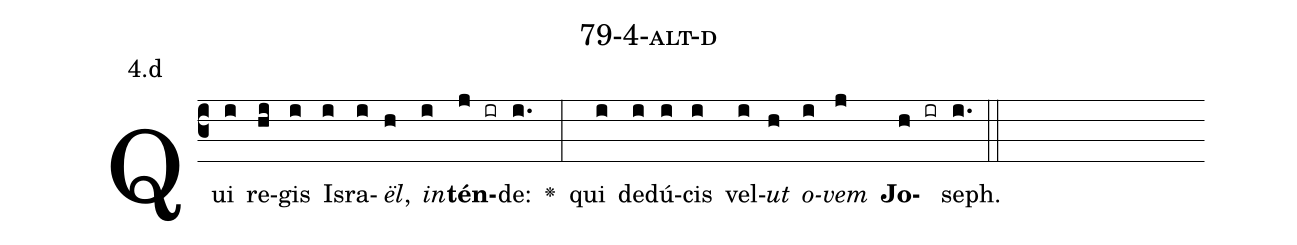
name: 79-4-alt-d;
annotation: 4.d;
%%
(c3)Qui(i) re(hi)gis(i) Is(i)ra(i)<i>ël</i>,(h) <i>in</i>(i)<b>tén</b>(j ir)de:(i.) <v>\greheightstar</v>(:) qui(i) de(i)dú(i)cis(i) vel(i)<i>ut</i>(h) <i>o</i>(i)<i>vem</i>(j) <b>Jo</b>(h ir)seph.(i.) (::)


%E(i) u(h) o(i) u(j) a(h) e.(i.) (::)
